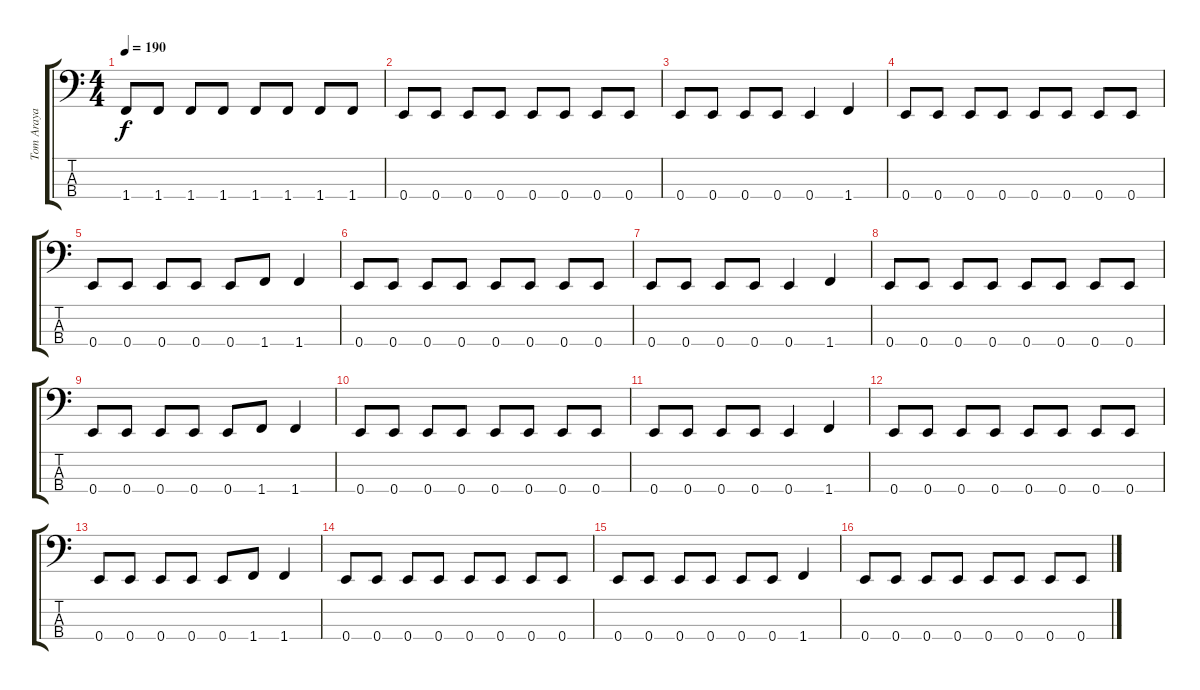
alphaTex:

\track ("Tom Araya" "Tom Araya") {instrument electricbasspick}
\staff {score tabs}
\tuning (G2 D2 A1 E1) {hide}
\ts (4 4)
\tempo 190
\clef f4
\ks c
1.4.8{dy f} 1.4.8 1.4.8 1.4.8 1.4.8 1.4.8 1.4.8 1.4.8 |
0.4.8 0.4.8 0.4.8 0.4.8 0.4.8 0.4.8 0.4.8 0.4.8 |
0.4.8 0.4.8 0.4.8 0.4.8 0.4.4 1.4.4 |
0.4.8 0.4.8 0.4.8 0.4.8 0.4.8 0.4.8 0.4.8 0.4.8 |
0.4.8 0.4.8 0.4.8 0.4.8 0.4.8 1.4.8 1.4.4 |
0.4.8 0.4.8 0.4.8 0.4.8 0.4.8 0.4.8 0.4.8 0.4.8 |
0.4.8 0.4.8 0.4.8 0.4.8 0.4.4 1.4.4 |
0.4.8 0.4.8 0.4.8 0.4.8 0.4.8 0.4.8 0.4.8 0.4.8 |
0.4.8 0.4.8 0.4.8 0.4.8 0.4.8 1.4.8 1.4.4 |
0.4.8 0.4.8 0.4.8 0.4.8 0.4.8 0.4.8 0.4.8 0.4.8 |
0.4.8 0.4.8 0.4.8 0.4.8 0.4.4 1.4.4 |
0.4.8 0.4.8 0.4.8 0.4.8 0.4.8 0.4.8 0.4.8 0.4.8 |
0.4.8 0.4.8 0.4.8 0.4.8 0.4.8 1.4.8 1.4.4 |
0.4.8 0.4.8 0.4.8 0.4.8 0.4.8 0.4.8 0.4.8 0.4.8 |
0.4.8 0.4.8 0.4.8 0.4.8 0.4.8 0.4.8 1.4.4 |
0.4.8 0.4.8 0.4.8 0.4.8 0.4.8 0.4.8 0.4.8 0.4.8
